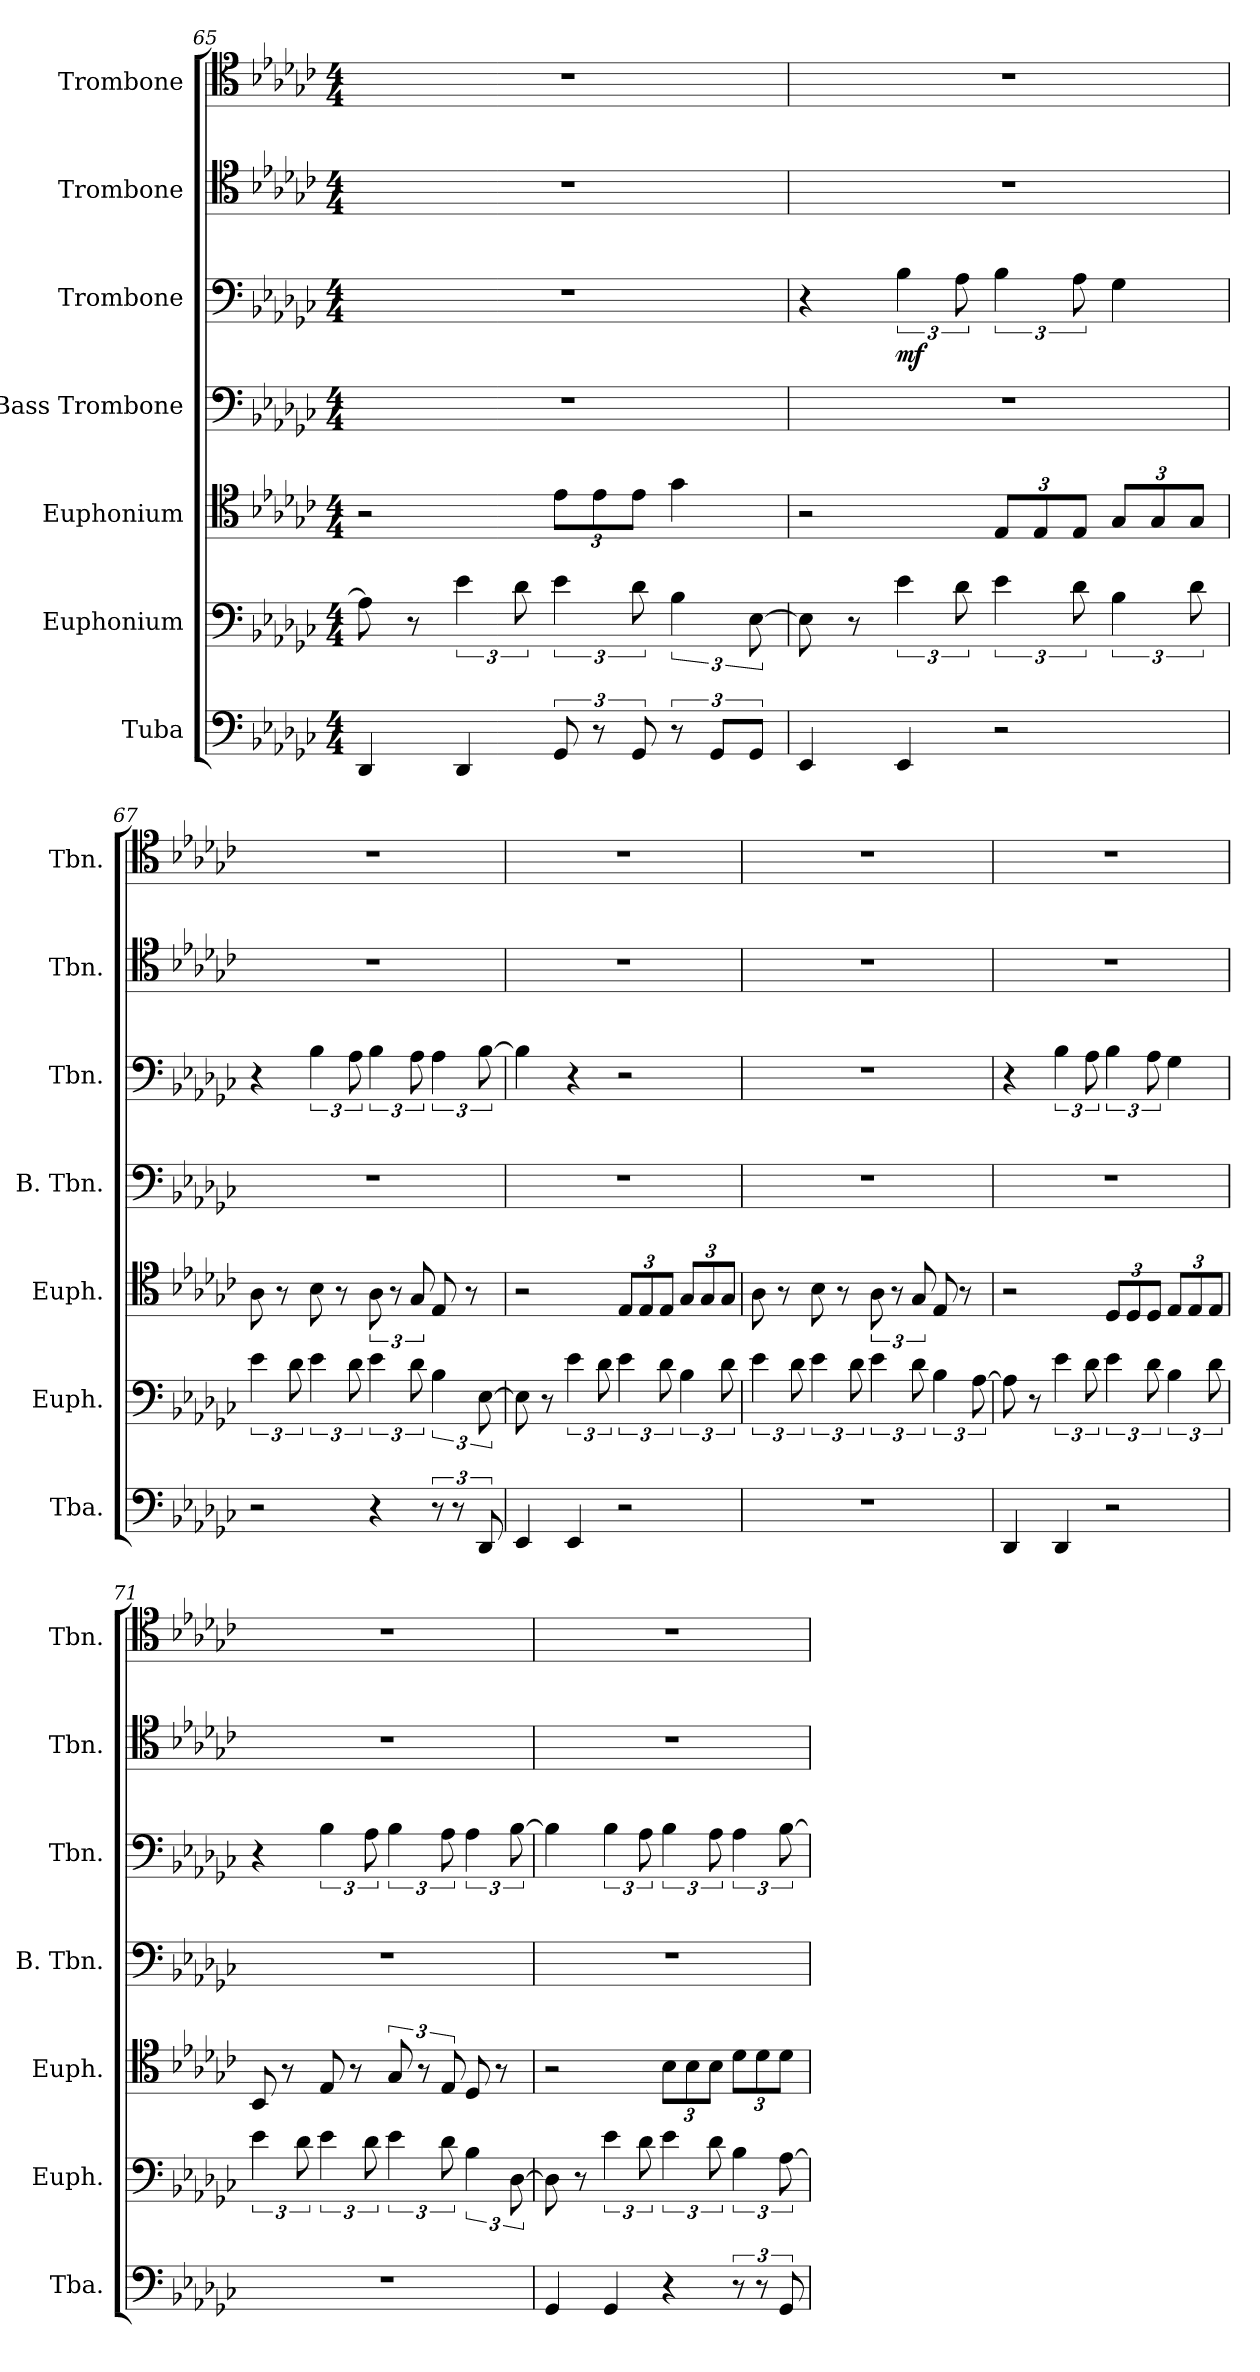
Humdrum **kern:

**kern	**kern	**kern	**kern	**kern	**dynam	**kern	**kern
*part7	*part6	*part5	*part4	*part3	*part3	*part2	*part1
*staff7	*staff6	*staff5	*staff4	*staff3	*staff3	*staff2	*staff1
*I"Tuba	*I"Euphonium	*I"Euphonium	*I"Bass Trombone	*I"Trombone	*	*I"Trombone	*I"Trombone
*I'Tba.	*I'Euph.	*I'Euph.	*I'B. Tbn.	*I'Tbn.	*	*I'Tbn.	*I'Tbn.
*clefF4	*clefF4	*clefC4	*clefF4	*clefF4	*	*clefC4	*clefC4
*k[b-e-a-d-g-c-]	*k[b-e-a-d-g-c-]	*k[b-e-a-d-g-c-]	*k[b-e-a-d-g-c-]	*k[b-e-a-d-g-c-]	*	*k[b-e-a-d-g-c-]	*k[b-e-a-d-g-c-]
*M4/4	*M4/4	*M4/4	*M4/4	*M4/4	*	*M4/4	*M4/4
=65	=65	=65	=65	=65	=65	=65	=65
4DD-/	8A-\]	2r	1r	1r	.	1r	1r
.	8r	.	.	.	.	.	.
4DD-/	6e-\	.	.	.	.	.	.
.	12d-\	.	.	.	.	.	.
*	*	*Xbrackettup	*	*	*	*	*
12GG-/	6e-\	12e-\L	.	.	.	.	.
12r	.	12e-\	.	.	.	.	.
12GG-/	12d-\	12e-\J	.	.	.	.	.
12r	6B-\	4g-\	.	.	.	.	.
12GG-/L	.	.	.	.	.	.	.
12GG-/J	[12E-\	.	.	.	.	.	.
!!LO:PB:g=z
=66	=66	=66	=66	=66	=66	=66	=66
4EE-/	8E-\]	2r	1r	4r	.	1r	1r
.	8r	.	.	.	.	.	.
!	!	!	!	!	!LO:DY:b	!	!
4EE-/	6e-\	.	.	6B-\	mf	.	.
.	12d-\	.	.	12A-\	.	.	.
2r	6e-\	12E-/L	.	6B-\	.	.	.
.	.	12E-/	.	.	.	.	.
.	12d-\	12E-/J	.	12A-\	.	.	.
.	6B-\	12G-/L	.	4G-\	.	.	.
.	.	12G-/	.	.	.	.	.
.	12d-\	12G-/J	.	.	.	.	.
=67	=67	=67	=67	=67	=67	=67	=67
2r	6e-\	8A-\	1r	4r	.	1r	1r
.	.	8r	.	.	.	.	.
.	12d-\	.	.	.	.	.	.
.	6e-\	8B-\	.	6B-\	.	.	.
.	.	8r	.	.	.	.	.
.	12d-\	.	.	12A-\	.	.	.
*	*	*brackettup	*	*	*	*	*
4r	6e-\	12A-\	.	6B-\	.	.	.
.	.	12r	.	.	.	.	.
.	12d-\	12G-/	.	12A-\	.	.	.
12r	6B-\	8E-/	.	6A-\	.	.	.
12r	.	.	.	.	.	.	.
.	.	8r	.	.	.	.	.
12DD-/	[12E-\	.	.	[12B-\	.	.	.
=68	=68	=68	=68	=68	=68	=68	=68
4EE-/	8E-\]	2r	1r	4B-\]	.	1r	1r
.	8r	.	.	.	.	.	.
4EE-/	6e-\	.	.	4r	.	.	.
.	12d-\	.	.	.	.	.	.
*	*	*Xbrackettup	*	*	*	*	*
2r	6e-\	12E-/L	.	2r	.	.	.
.	.	12E-/	.	.	.	.	.
.	12d-\	12E-/J	.	.	.	.	.
.	6B-\	12G-/L	.	.	.	.	.
.	.	12G-/	.	.	.	.	.
.	12d-\	12G-/J	.	.	.	.	.
!!LO:PB:g=z
=69	=69	=69	=69	=69	=69	=69	=69
1r	6e-\	8A-\	1r	1r	.	1r	1r
.	.	8r	.	.	.	.	.
.	12d-\	.	.	.	.	.	.
.	6e-\	8B-\	.	.	.	.	.
.	.	8r	.	.	.	.	.
.	12d-\	.	.	.	.	.	.
*	*	*brackettup	*	*	*	*	*
.	6e-\	12A-\	.	.	.	.	.
.	.	12r	.	.	.	.	.
.	12d-\	12G-/	.	.	.	.	.
.	6B-\	8E-/	.	.	.	.	.
.	.	8r	.	.	.	.	.
.	[12A-\	.	.	.	.	.	.
=70	=70	=70	=70	=70	=70	=70	=70
4DD-/	8A-\]	2r	1r	4r	.	1r	1r
.	8r	.	.	.	.	.	.
4DD-/	6e-\	.	.	6B-\	.	.	.
.	12d-\	.	.	12A-\	.	.	.
*	*	*Xbrackettup	*	*	*	*	*
2r	6e-\	12D-/L	.	6B-\	.	.	.
.	.	12D-/	.	.	.	.	.
.	12d-\	12D-/J	.	12A-\	.	.	.
.	6B-\	12E-/L	.	4G-\	.	.	.
.	.	12E-/	.	.	.	.	.
.	12d-\	12E-/J	.	.	.	.	.
=71	=71	=71	=71	=71	=71	=71	=71
1r	6e-\	8BB-/	1r	4r	.	1r	1r
.	.	8r	.	.	.	.	.
.	12d-\	.	.	.	.	.	.
.	6e-\	8E-/	.	6B-\	.	.	.
.	.	8r	.	.	.	.	.
.	12d-\	.	.	12A-\	.	.	.
*	*	*brackettup	*	*	*	*	*
.	6e-\	12G-/	.	6B-\	.	.	.
.	.	12r	.	.	.	.	.
.	12d-\	12E-/	.	12A-\	.	.	.
.	6B-\	8D-/	.	6A-\	.	.	.
.	.	8r	.	.	.	.	.
.	[12D-\	.	.	[12B-\	.	.	.
!!LO:PB:g=z
=72	=72	=72	=72	=72	=72	=72	=72
4GG-/	8D-\]	2r	1r	4B-\]	.	1r	1r
.	8r	.	.	.	.	.	.
4GG-/	6e-\	.	.	6B-\	.	.	.
.	12d-\	.	.	12A-\	.	.	.
*	*	*Xbrackettup	*	*	*	*	*
4r	6e-\	12B-\L	.	6B-\	.	.	.
.	.	12B-\	.	.	.	.	.
.	12d-\	12B-\J	.	12A-\	.	.	.
12r	6B-\	12d-\L	.	6A-\	.	.	.
12r	.	12d-\	.	.	.	.	.
12GG-/	[12A-\	12d-\J	.	[12B-\	.	.	.
=	=	=	=	=	=	=	=
*-	*-	*-	*-	*-	*-	*-	*-
